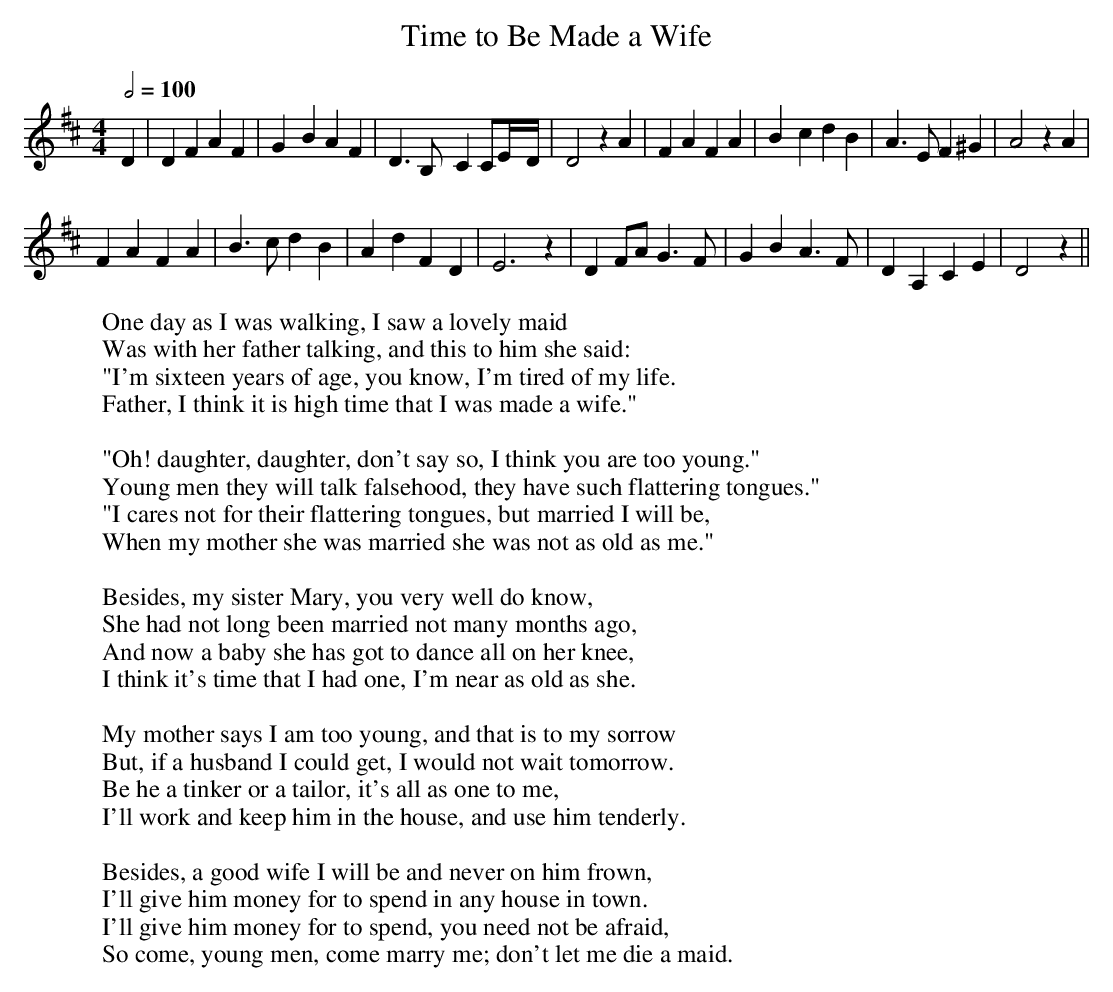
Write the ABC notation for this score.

X:1
T:Time to Be Made a Wife
M:4/4
L:1/8
Q:2/4=100
W:One day as I was walking, I saw a lovely maid
W:Was with her father talking, and this to him she said:
W:"I'm sixteen years of age, you know, I'm tired of my life.
W:Father, I think it is high time that I was made a wife."
W:
W:"Oh! daughter, daughter, don't say so, I think you are too young."
W:Young men they will talk falsehood, they have such flattering tongues."
W:"I cares not for their flattering tongues, but married I will be,
W:When my mother she was married she was not as old as me."
W:
W:Besides, my sister Mary, you very well do know,
W:She had not long been married not many months ago,
W:And now a baby she has got to dance all on her knee,
W:I think it's time that I had one, I'm near as old as she.
W:
W:My mother says I am too young, and that is to my sorrow
W:But, if a husband I could get, I would not wait tomorrow.
W:Be he a tinker or a tailor, it's all as one to me,
W:I'll work and keep him in the house, and use him tenderly.
W:
W:Besides, a good wife I will be and never on him frown,
W:I'll give him money for to spend in any house in town.
W:I'll give him money for to spend, you need not be afraid,
W:So come, young men, come marry me; don't let me die a maid.
K:D
D2|\
D2F2 A2F2|G2-B2 A2F2|D3B,- C2CE/-D/|D4 z2A2|\
F2A2 F2A2|B2-c2 d2B2|A3E F2^G2|A4 z2A2|
F2A2 F2A2|B3c d2B2|A2d2 F2D2|E6z2|\
D2FA G3F|G2B2 A3F|D2A,2 C2E2|D4 z2||
W:
W:
W:
W:
